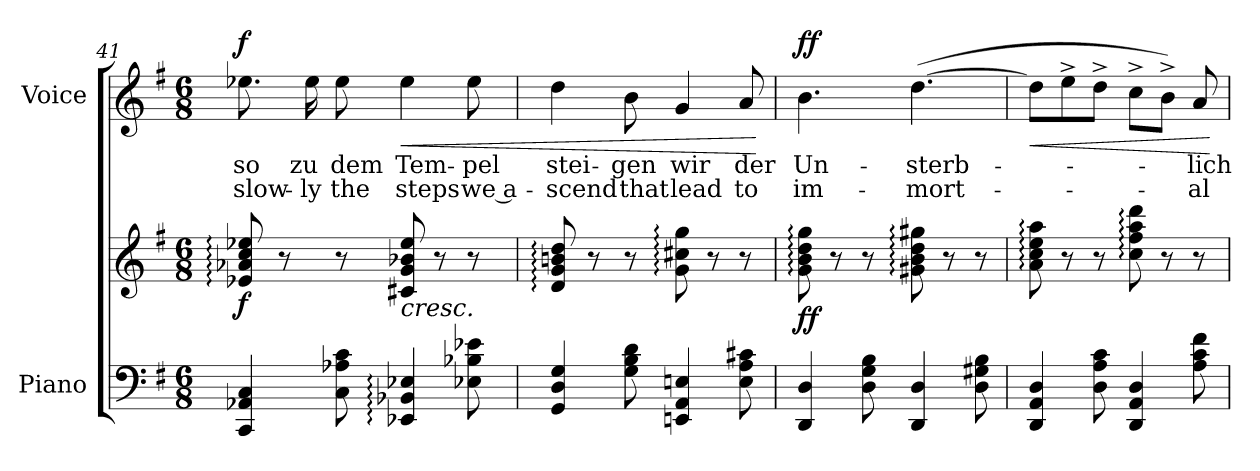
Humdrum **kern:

**kern	**kern	**dynam	**kern	**text	**text	**dynam
*part2	*part2	*part2	*part1	*part1	*part1	*part1
*staff3	*staff2	*staff2/3	*staff1	*staff1	*staff1	*staff1
*I"Piano	*	*	*I"Voice	*	*	*
*I'Pno	*	*	*	*	*	*
*clefF4	*clefG2	*	*clefG2	*	*	*
*k[f#]	*k[f#]	*	*k[f#]	*	*	*
*M6/8	*M6/8	*	*M6/8	*	*	*
=41	=41	=41	=41	=41	=41	=41
!	!	!LO:DY:b	!	!LO:LY:b	!LO:LY:b	!LO:DY:a
4CC/ 4AA-X/ 4C/	8e-X/: 8a-X/: 8cc/: 8ee-X/:	f	8.ee-X\	so	slow-	f
.	8r	.	.	.	.	.
!	!	!	!	!LO:LY:b	!LO:LY:b	!
.	.	.	16ee-\	zu	-ly	.
!	!	!	!	!LO:LY:b	!LO:LY:b	!
8C\ 8A-X\ 8c\	8r	.	8ee-\	dem	the	.
!	!	!LO:HP:b	!	!LO:LY:b	!LO:LY:b	!LO:HP:b
4EE-X/: 4BB-X/: 4E-X/:	8c#X/ 8g/ 8b-X/ 8ee-/	<	4ee-\	Tem-	steps	<
.	8r	.	.	.	.	.
!	!	!	!	!LO:LY:b	!LO:LY:b	!
8E-X\ 8B-X\ 8e-X\	8r	.	8ee-\	-pel	we a-	.
=42	=42	=42	=42	=42	=42	=42
!	!	!	!	!LO:LY:b	!LO:LY:b	!
4GG/ 4D/ 4G/	8d/: 8g/: 8bn/: 8dd/:	.	4dd\	stei-	-scend	.
.	8r	.	.	.	.	.
!	!	!	!	!LO:LY:b	!LO:LY:b	!
8G\ 8B\ 8d\	8r	.	8b\	-gen	that	.
!	!	!	!	!LO:LY:b	!LO:LY:b	!
4EEn/ 4AA/ 4En/	8g\: 8cc#X\: 8gg\:	.	4g/	wir	lead	.
.	8r	.	.	.	.	.
!	!	!	!	!LO:LY:b	!LO:LY:b	!
8E\ 8A\ 8c#X\	8r	.	8a/	der	to	.
.	.	.	.	.	.	[
!!LO:LB:g=z
=43	=43	=43	=43	=43	=43	=43
!	!	!LO:DY:b	!	!LO:LY:b	!LO:LY:b	!LO:DY:a
4DD/ 4D/	8g\: 8b\: 8dd\: 8gg\:	ff	4.b\	Un-	im-	ff
.	8r	.	.	.	.	.
8D\ 8G\ 8B\	8r	.	.	.	.	.
!	!	!	!	!LO:LY:b	!LO:LY:b	!
4DD/ 4D/	8g#X\: 8b\: 8dd\: 8gg#X\:	.	([4.dd\	-sterb-	-mort-	.
.	8r	.	.	.	.	.
8D\ 8G#X\ 8B\	8r	.	.	.	.	.
=44	=44	=44	=44	=44	=44	=44
!	!	!	!	!	!	!LO:HP:b
4DD/ 4AA/ 4D/	8a\: 8cc\: 8ee\: 8aa\:	.	8dd\L]	.	.	<
.	8r	.	8ee^\	.	.	.
8D\ 8A\ 8c\	8r	.	8dd^\J	.	.	.
4DD/ 4AA/ 4D/	8cc\: 8ff#\: 8aa\: 8ddd\:	.	8cc^\L	.	.	.
.	8r	.	8b^\J)	.	.	.
!	!	!	!	!LO:LY:b	!LO:LY:b	!
8A\ 8c\ 8f#\	8r	[	8a/	-lich-	-al	.
.	.	.	.	.	.	[
=	=	=	=	=	=	=
*-	*-	*-	*-	*-	*-	*-
